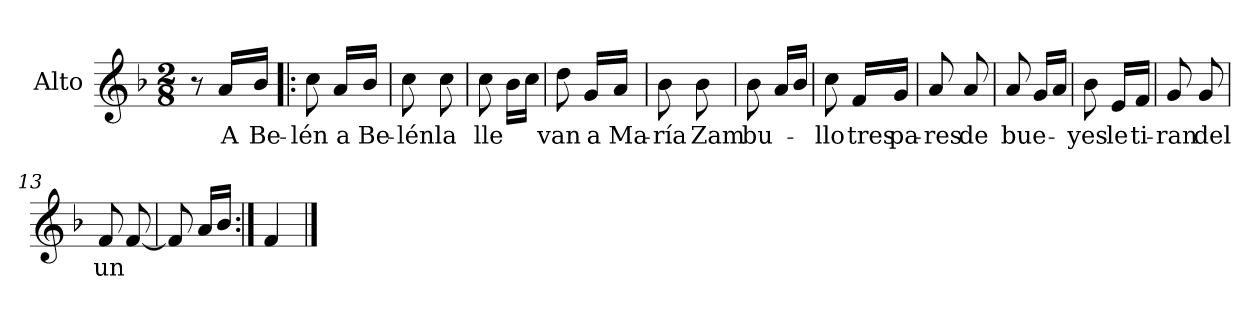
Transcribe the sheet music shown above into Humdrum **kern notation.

**kern	**text
*part1	*part1
*staff1	*staff1
*I"Alto	*
*I'A	*
*clefG2	*
*k[b-]	*
*F:	*
*M2/8	*
*MM112	*
=1	=1
8r	.
!	!LO:LY:b
16a/LL	A
!	!LO:LY:b
16b-/JJ	Be-
=2!|:	=2!|:
!	!LO:LY:b
8cc\	-lén
!	!LO:LY:b
16a/LL	a
!	!LO:LY:b
16b-/JJ	Be-
=3	=3
!	!LO:LY:b
8cc\	-lén
!	!LO:LY:b
8cc\	la
=4	=4
!	!LO:LY:b
8cc\	lle
16b-\LL	.
16cc\JJ	.
=5	=5
!	!LO:LY:b
8dd\	van
!	!LO:LY:b
16g/LL	a
!	!LO:LY:b
16a/JJ	Ma-
=6	=6
!	!LO:LY:b
8b-\	-ría
!	!LO:LY:b
8b-\	Zam
=7	=7
!	!LO:LY:b
8b-\	bu-
16a/LL	.
16b-/JJ	.
=8	=8
!	!LO:LY:b
8cc\	-llo
!	!LO:LY:b
16f/LL	tres
!	!LO:LY:b
16g/JJ	pa-
=9	=9
!	!LO:LY:b
8a/	-res
!	!LO:LY:b
8a/	de
!!LO:LB:g=z
=10	=10
!	!LO:LY:b
8a/	bue-
16g/LL	.
16a/JJ	.
=11	=11
!	!LO:LY:b
8b-\	-yes
!	!LO:LY:b
16e/LL	le
!	!LO:LY:b
16f/JJ	ti-
=12	=12
!	!LO:LY:b
8g/	-ran
!	!LO:LY:b
8g/	del
=13	=13
!	!LO:LY:b
8f/	un
[8f/	.
=14	=14
8f/]	.
16a/LL	.
16b-/JJ	.
=15:|!	=15:|!
4f/	.
==	==
*-	*-
